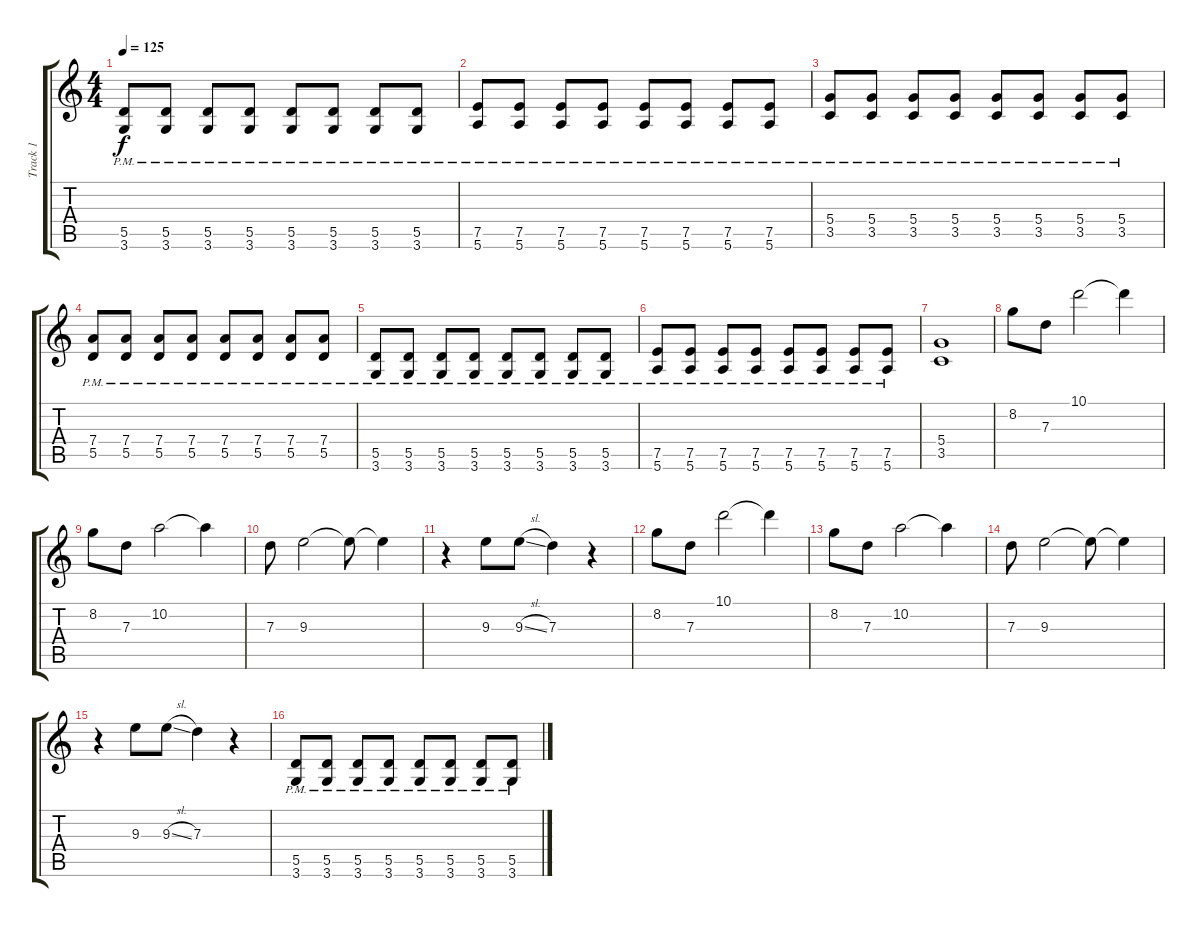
\track ("Track 1" "Track 1") {instrument overdrivenguitar}
\staff {score tabs}
\tuning (E4 B3 G3 D3 A2 E2) {hide}
\ts (4 4)
\tempo 125
\clef g2
\ks c
(5.5{pm} 3.6{pm}).8{dy f} (5.5{pm} 3.6{pm}).8 (5.5{pm} 3.6{pm}).8 (5.5{pm} 3.6{pm}).8 (5.5{pm} 3.6{pm}).8 (5.5{pm} 3.6{pm}).8 (5.5{pm} 3.6{pm}).8 (5.5{pm} 3.6{pm}).8 |
(7.5{pm} 5.6{pm}).8 (7.5{pm} 5.6{pm}).8 (7.5{pm} 5.6{pm}).8 (7.5{pm} 5.6{pm}).8 (7.5{pm} 5.6{pm}).8 (7.5{pm} 5.6{pm}).8 (7.5{pm} 5.6{pm}).8 (7.5{pm} 5.6{pm}).8 |
(5.4{pm} 3.5{pm}).8 (5.4{pm} 3.5{pm}).8 (5.4{pm} 3.5{pm}).8 (5.4{pm} 3.5{pm}).8 (5.4{pm} 3.5{pm}).8 (5.4{pm} 3.5{pm}).8 (5.4{pm} 3.5{pm}).8 (5.4{pm} 3.5{pm}).8 |
(7.4{pm} 5.5{pm}).8 (7.4{pm} 5.5{pm}).8 (7.4{pm} 5.5{pm}).8 (7.4{pm} 5.5{pm}).8 (7.4{pm} 5.5{pm}).8 (7.4{pm} 5.5{pm}).8 (7.4{pm} 5.5{pm}).8 (7.4{pm} 5.5{pm}).8 |
(5.5{pm} 3.6{pm}).8 (5.5{pm} 3.6{pm}).8 (5.5{pm} 3.6{pm}).8 (5.5{pm} 3.6{pm}).8 (5.5{pm} 3.6{pm}).8 (5.5{pm} 3.6{pm}).8 (5.5{pm} 3.6{pm}).8 (5.5{pm} 3.6{pm}).8 |
(7.5{pm} 5.6{pm}).8 (7.5{pm} 5.6{pm}).8 (7.5{pm} 5.6{pm}).8 (7.5{pm} 5.6{pm}).8 (7.5{pm} 5.6{pm}).8 (7.5{pm} 5.6{pm}).8 (7.5{pm} 5.6{pm}).8 (7.5{pm} 5.6{pm}).8 |
(5.4 3.5).1 |
8.2.8 7.3.8 10.1.2 10.1{t}.4 |
8.2.8 7.3.8 10.2.2 10.2{t}.4 |
7.3.8 9.3.2 9.3{t}.8 9.3{t}.4 |
r.4 9.3.8 9.3{sl}.8 7.3.4 r.4 |
8.2.8 7.3.8 10.1.2 10.1{t}.4 |
8.2.8 7.3.8 10.2.2 10.2{t}.4 |
7.3.8 9.3.2 9.3{t}.8 9.3{t}.4 |
r.4 9.3.8 9.3{sl}.8 7.3.4 r.4 |
(5.5{pm} 3.6{pm}).8 (5.5{pm} 3.6{pm}).8 (5.5{pm} 3.6{pm}).8 (5.5{pm} 3.6{pm}).8 (5.5{pm} 3.6{pm}).8 (5.5{pm} 3.6{pm}).8 (5.5{pm} 3.6{pm}).8 (5.5{pm} 3.6{pm}).8
